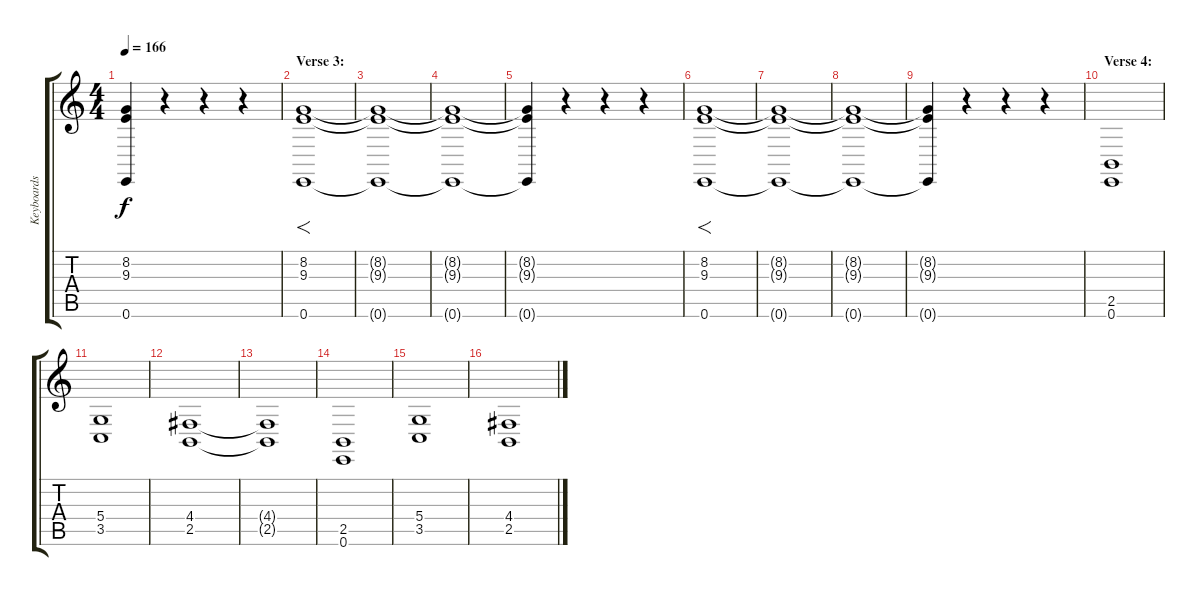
\track ("Keyboards" "Keyboards") {instrument voiceoohs}
\staff {score tabs}
\tuning (E4 B3 G3 D3 A2 E2) {hide}
\ts (4 4)
\tempo 166
\clef g2
\ks c
(8.2{t} 9.3{t} 0.6{t}).4{dy f} r.4 r.4 r.4 |
\section ("" "Verse 3:")
(8.2 9.3 0.6).1{f} |
(8.2{t} 9.3{t} 0.6{t}).1 |
(8.2{t} 9.3{t} 0.6{t}).1 |
(8.2{t} 9.3{t} 0.6{t}).4 r.4 r.4 r.4 |
(8.2 9.3 0.6).1{f} |
(8.2{t} 9.3{t} 0.6{t}).1 |
(8.2{t} 9.3{t} 0.6{t}).1 |
(8.2{t} 9.3{t} 0.6{t}).4 r.4 r.4 r.4 |
\section ("" "Verse 4:")
(2.5 0.6).1 |
(5.4 3.5).1 |
(4.4 2.5).1 |
(4.4{t} 2.5{t}).1 |
(2.5 0.6).1 |
(5.4 3.5).1 |
(4.4 2.5).1
